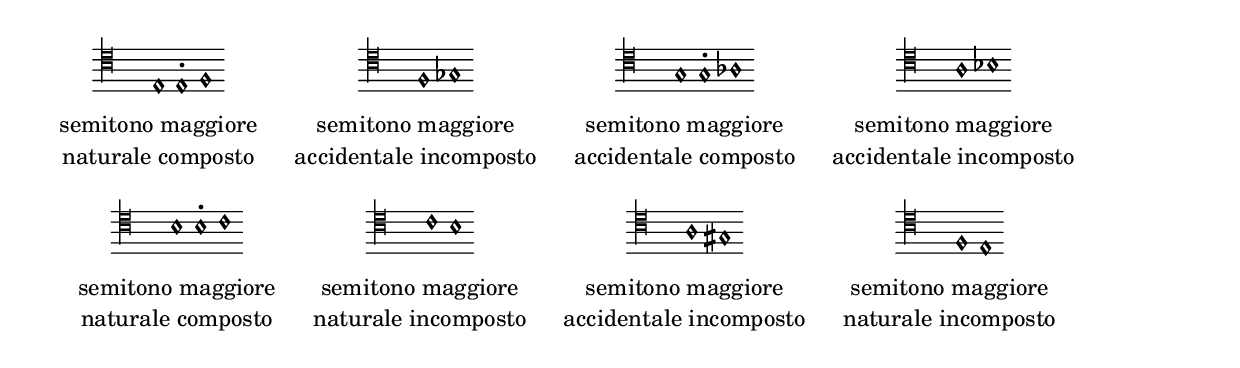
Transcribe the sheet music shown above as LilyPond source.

\version "2.22.2"

% Auto generated file

\header {
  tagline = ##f
}

dot = {
   \once \override Script.add-stem-support = ##f
   \once \override Script.toward-stem-shift = 0
   \once \override Script.skyline-horizontal-padding = 0
   \once \override Script.direction = 1
   \once \override Script.font-size = 1
}

\markup {
  \center-column {
    \line {
      \center-align
      \fontsize#3 { \concat { \normal-text ""} }
    }
    \null
    \line {
      \center-column {

        \line {
          \score {
            <<
              \new Staff \with { instrumentName = ""} {
                \override Staff.TimeSignature.stencil = ##f
                \override Staff.NoteHead.style = #'baroque
                \accidentalStyle Score.forget
                \override Rest.style = #'mensural
                \override NoteHead.style = #'petrucci
                \cadenzaOn
                \clef "mensural-c4"
                \key c #`((0 . ,NATURAL) (1 . ,NATURAL) (2 . ,NATURAL)
                          (3 . ,NATURAL) (4 . ,NATURAL) (5 . ,NATURAL)
                          (6 . ,NATURAL))  e1   \dot e1-.   f1  
                \cadenzaOff
              }
            >>
            \layout {
              \context {
                \Score
                \override SpacingSpanner.common-shortest-duration = #(ly:make-moment 1)
              }
            }
          }
        }
        \null
        \line {
          \left-align {  \normal-text "semitono maggiore" }
        }
        \line {
          \left-align {  \normal-text "naturale composto" }
        }

      }
      \hspace #3 
      \center-column {

        \line {
          \score {
            <<
              \new Staff \with { instrumentName = ""} {
                \override Staff.TimeSignature.stencil = ##f
                \override Staff.NoteHead.style = #'baroque
                \accidentalStyle Score.forget
                \override Rest.style = #'mensural
                \override NoteHead.style = #'petrucci
                \cadenzaOn
                \clef "mensural-c4"
                \key c #`((0 . ,NATURAL) (1 . ,NATURAL) (2 . ,NATURAL)
                          (3 . ,NATURAL) (4 . ,NATURAL) (5 . ,NATURAL)
                          (6 . ,NATURAL))  f1   ges1  
                \cadenzaOff
              }
            >>
            \layout {
              \context {
                \Score
                \override SpacingSpanner.common-shortest-duration = #(ly:make-moment 1)
              }
            }
          }
        }
        \null
        \line {
          \left-align {  \normal-text "semitono maggiore" }
        }
        \line {
          \left-align {  \normal-text "accidentale incomposto" }
        }

      }
      \hspace #3 
      \center-column {

        \line {
          \score {
            <<
              \new Staff \with { instrumentName = ""} {
                \override Staff.TimeSignature.stencil = ##f
                \override Staff.NoteHead.style = #'baroque
                \accidentalStyle Score.forget
                \override Rest.style = #'mensural
                \override NoteHead.style = #'petrucci
                \cadenzaOn
                \clef "mensural-c4"
                \key c #`((0 . ,NATURAL) (1 . ,NATURAL) (2 . ,NATURAL)
                          (3 . ,NATURAL) (4 . ,NATURAL) (5 . ,NATURAL)
                          (6 . ,NATURAL))  g1   \dot g1-.   as1  
                \cadenzaOff
              }
            >>
            \layout {
              \context {
                \Score
                \override SpacingSpanner.common-shortest-duration = #(ly:make-moment 1)
              }
            }
          }
        }
        \null
        \line {
          \left-align {  \normal-text "semitono maggiore" }
        }
        \line {
          \left-align {  \normal-text "accidentale composto" }
        }

      }
      \hspace #3 
      \center-column {

        \line {
          \score {
            <<
              \new Staff \with { instrumentName = ""} {
                \override Staff.TimeSignature.stencil = ##f
                \override Staff.NoteHead.style = #'baroque
                \accidentalStyle Score.forget
                \override Rest.style = #'mensural
                \override NoteHead.style = #'petrucci
                \cadenzaOn
                \clef "mensural-c4"
                \key c #`((0 . ,NATURAL) (1 . ,NATURAL) (2 . ,NATURAL)
                          (3 . ,NATURAL) (4 . ,NATURAL) (5 . ,NATURAL)
                          (6 . ,NATURAL))  a1   bes1  
                \cadenzaOff
              }
            >>
            \layout {
              \context {
                \Score
                \override SpacingSpanner.common-shortest-duration = #(ly:make-moment 1)
              }
            }
          }
        }
        \null
        \line {
          \left-align {  \normal-text "semitono maggiore" }
        }
        \line {
          \left-align {  \normal-text "accidentale incomposto" }
        }

      }
      \hspace #3 
    }
    \null
    \null
    \line {      \center-column {

        \line {
          \score {
            <<
              \new Staff \with { instrumentName = ""} {
                \override Staff.TimeSignature.stencil = ##f
                \override Staff.NoteHead.style = #'baroque
                \accidentalStyle Score.forget
                \override Rest.style = #'mensural
                \override NoteHead.style = #'petrucci
                \cadenzaOn
                \clef "mensural-c4"
                \key c #`((0 . ,NATURAL) (1 . ,NATURAL) (2 . ,NATURAL)
                          (3 . ,NATURAL) (4 . ,NATURAL) (5 . ,NATURAL)
                          (6 . ,NATURAL))  b1   \dot b1-.   c'1  
                \cadenzaOff
              }
            >>
            \layout {
              \context {
                \Score
                \override SpacingSpanner.common-shortest-duration = #(ly:make-moment 1)
              }
            }
          }
        }
        \null
        \line {
          \left-align {  \normal-text "semitono maggiore" }
        }
        \line {
          \left-align {  \normal-text "naturale composto" }
        }

      }
      \hspace #3 
      \center-column {

        \line {
          \score {
            <<
              \new Staff \with { instrumentName = ""} {
                \override Staff.TimeSignature.stencil = ##f
                \override Staff.NoteHead.style = #'baroque
                \accidentalStyle Score.forget
                \override Rest.style = #'mensural
                \override NoteHead.style = #'petrucci
                \cadenzaOn
                \clef "mensural-c4"
                \key c #`((0 . ,NATURAL) (1 . ,NATURAL) (2 . ,NATURAL)
                          (3 . ,NATURAL) (4 . ,NATURAL) (5 . ,NATURAL)
                          (6 . ,NATURAL))  c'1   b1  
                \cadenzaOff
              }
            >>
            \layout {
              \context {
                \Score
                \override SpacingSpanner.common-shortest-duration = #(ly:make-moment 1)
              }
            }
          }
        }
        \null
        \line {
          \left-align {  \normal-text "semitono maggiore" }
        }
        \line {
          \left-align {  \normal-text "naturale incomposto" }
        }

      }
      \hspace #3 
      \center-column {

        \line {
          \score {
            <<
              \new Staff \with { instrumentName = ""} {
                \override Staff.TimeSignature.stencil = ##f
                \override Staff.NoteHead.style = #'baroque
                \accidentalStyle Score.forget
                \override Rest.style = #'mensural
                \override NoteHead.style = #'petrucci
                \cadenzaOn
                \clef "mensural-c4"
                \key c #`((0 . ,NATURAL) (1 . ,NATURAL) (2 . ,NATURAL)
                          (3 . ,NATURAL) (4 . ,NATURAL) (5 . ,NATURAL)
                          (6 . ,NATURAL))  a1   gis1  
                \cadenzaOff
              }
            >>
            \layout {
              \context {
                \Score
                \override SpacingSpanner.common-shortest-duration = #(ly:make-moment 1)
              }
            }
          }
        }
        \null
        \line {
          \left-align {  \normal-text "semitono maggiore" }
        }
        \line {
          \left-align {  \normal-text "accidentale incomposto" }
        }

      }
      \hspace #3 
      \center-column {

        \line {
          \score {
            <<
              \new Staff \with { instrumentName = ""} {
                \override Staff.TimeSignature.stencil = ##f
                \override Staff.NoteHead.style = #'baroque
                \accidentalStyle Score.forget
                \override Rest.style = #'mensural
                \override NoteHead.style = #'petrucci
                \cadenzaOn
                \clef "mensural-c4"
                \key c #`((0 . ,NATURAL) (1 . ,NATURAL) (2 . ,NATURAL)
                          (3 . ,NATURAL) (4 . ,NATURAL) (5 . ,NATURAL)
                          (6 . ,NATURAL))  f1   e1  
                \cadenzaOff
              }
            >>
            \layout {
              \context {
                \Score
                \override SpacingSpanner.common-shortest-duration = #(ly:make-moment 1)
              }
            }
          }
        }
        \null
        \line {
          \left-align {  \normal-text "semitono maggiore" }
        }
        \line {
          \left-align {  \normal-text "naturale incomposto" }
        }

      }
      \hspace #3 

    }
  }
}